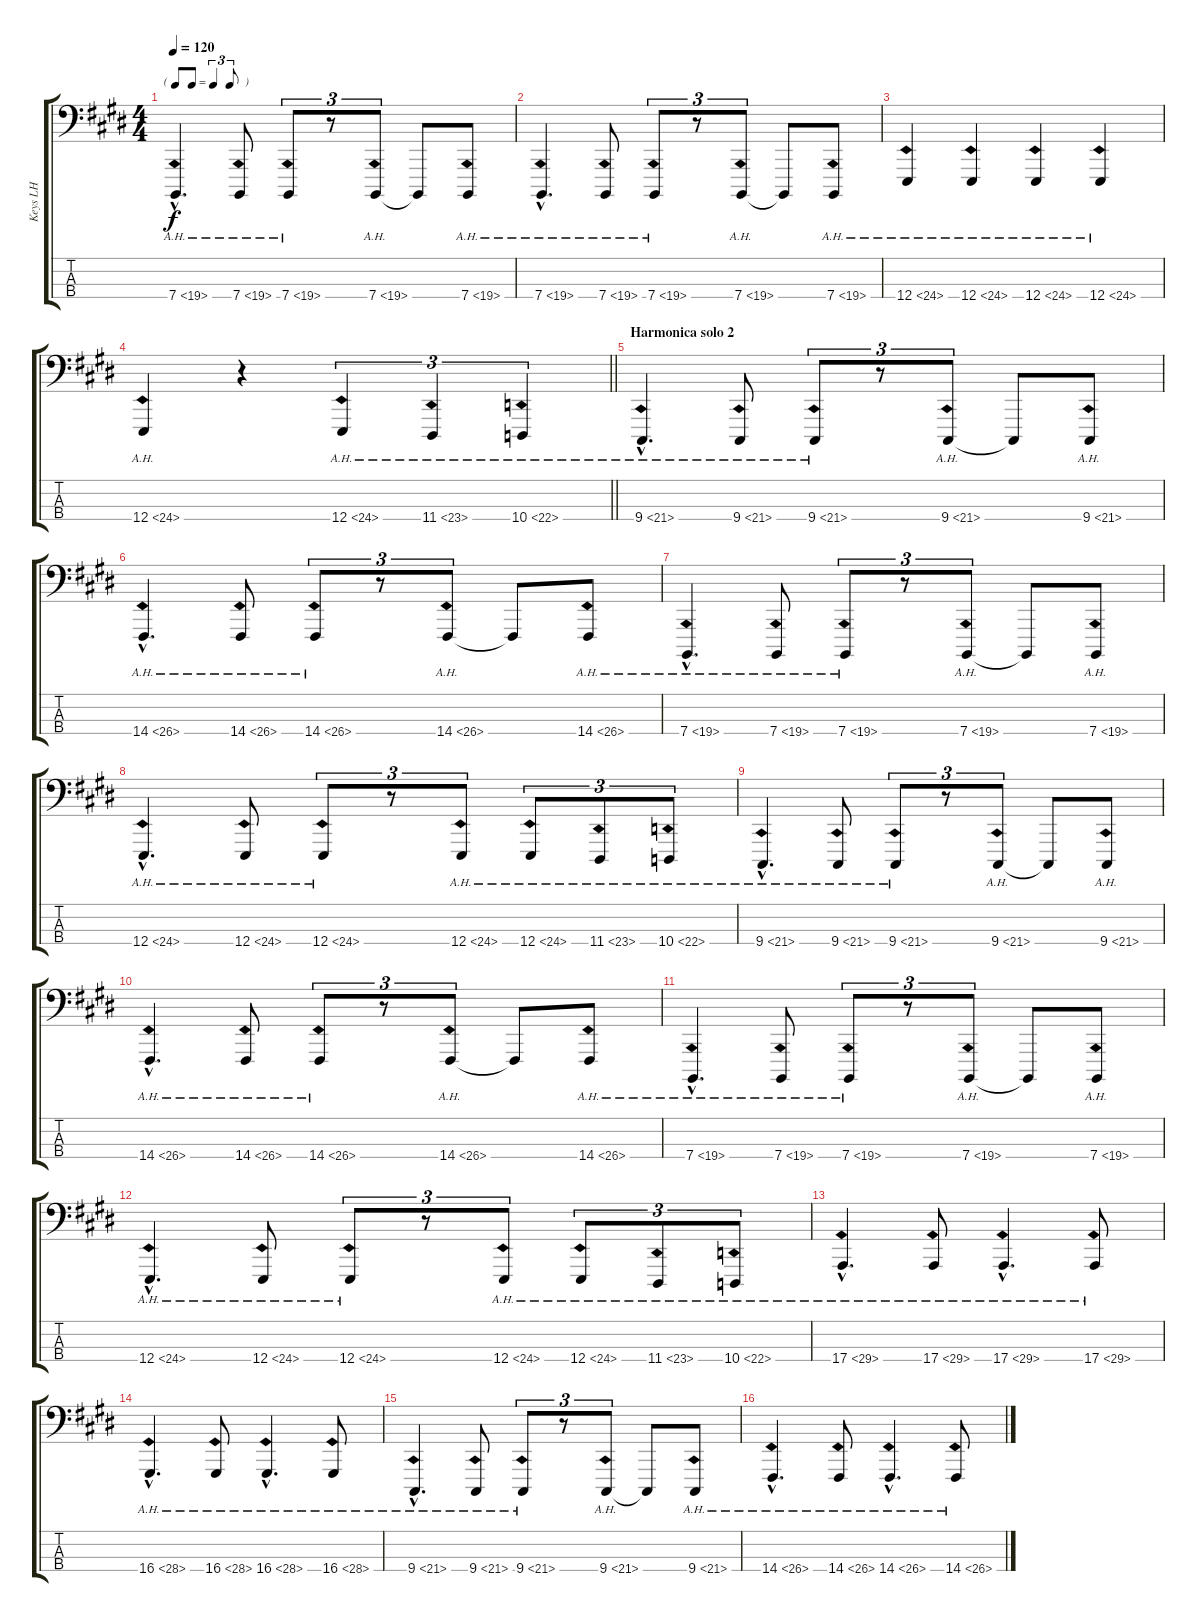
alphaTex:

\track ("Keys LH" "Keys LH") {instrument pad3polysynth}
\staff {score tabs}
\tuning (G2 D2 A1 E0) {hide}
\ts (4 4)
\tf triplet8th
\tempo 120
\clef f4
\ks e
7.4{ah 12 hac}.4{d dy f} 7.4{ah 12}.8 7.4{ah 12}.8{tu (3 2)} r.8{tu (3 2)} 7.4{ah 12}.8{tu (3 2)} 7.4{t}.8 7.4{ah 12}.8 |
7.4{ah 12 hac}.4{d} 7.4{ah 12}.8 7.4{ah 12}.8{tu (3 2)} r.8{tu (3 2)} 7.4{ah 12}.8{tu (3 2)} 7.4{t}.8 7.4{ah 12}.8 |
12.4{ah 12}.4 12.4{ah 12}.4 12.4{ah 12}.4 12.4{ah 12}.4 |
\barLineRight lightlight
12.4{ah 12}.4 r.4 12.4{ah 12}.4{tu (3 2)} 11.4{ah 12}.4{tu (3 2)} 10.4{ah 12}.4{tu (3 2)} |
\section ("" "Harmonica solo 2")
9.4{ah 12 hac}.4{d} 9.4{ah 12}.8 9.4{ah 12}.8{tu (3 2)} r.8{tu (3 2)} 9.4{ah 12}.8{tu (3 2)} 9.4{t}.8 9.4{ah 12}.8 |
14.4{ah 12 hac}.4{d} 14.4{ah 12}.8 14.4{ah 12}.8{tu (3 2)} r.8{tu (3 2)} 14.4{ah 12}.8{tu (3 2)} 14.4{t}.8 14.4{ah 12}.8 |
7.4{ah 12 hac}.4{d} 7.4{ah 12}.8 7.4{ah 12}.8{tu (3 2)} r.8{tu (3 2)} 7.4{ah 12}.8{tu (3 2)} 7.4{t}.8 7.4{ah 12}.8 |
12.4{ah 12 hac}.4{d} 12.4{ah 12}.8 12.4{ah 12}.8{tu (3 2)} r.8{tu (3 2)} 12.4{ah 12}.8{tu (3 2)} 12.4{ah 12}.8{tu (3 2)} 11.4{ah 12}.8{tu (3 2)} 10.4{ah 12}.8{tu (3 2)} |
9.4{ah 12 hac}.4{d} 9.4{ah 12}.8 9.4{ah 12}.8{tu (3 2)} r.8{tu (3 2)} 9.4{ah 12}.8{tu (3 2)} 9.4{t}.8 9.4{ah 12}.8 |
14.4{ah 12 hac}.4{d} 14.4{ah 12}.8 14.4{ah 12}.8{tu (3 2)} r.8{tu (3 2)} 14.4{ah 12}.8{tu (3 2)} 14.4{t}.8 14.4{ah 12}.8 |
7.4{ah 12 hac}.4{d} 7.4{ah 12}.8 7.4{ah 12}.8{tu (3 2)} r.8{tu (3 2)} 7.4{ah 12}.8{tu (3 2)} 7.4{t}.8 7.4{ah 12}.8 |
12.4{ah 12 hac}.4{d} 12.4{ah 12}.8 12.4{ah 12}.8{tu (3 2)} r.8{tu (3 2)} 12.4{ah 12}.8{tu (3 2)} 12.4{ah 12}.8{tu (3 2)} 11.4{ah 12}.8{tu (3 2)} 10.4{ah 12}.8{tu (3 2)} |
17.4{ah 12 hac}.4{d} 17.4{ah 12}.8 17.4{ah 12 hac}.4{d} 17.4{ah 12}.8 |
16.4{ah 12 hac}.4{d} 16.4{ah 12}.8 16.4{ah 12 hac}.4{d} 16.4{ah 12}.8 |
9.4{ah 12 hac}.4{d} 9.4{ah 12}.8 9.4{ah 12}.8{tu (3 2)} r.8{tu (3 2)} 9.4{ah 12}.8{tu (3 2)} 9.4{t}.8 9.4{ah 12}.8 |
14.4{ah 12 hac}.4{d} 14.4{ah 12}.8 14.4{ah 12 hac}.4{d} 14.4{ah 12}.8
